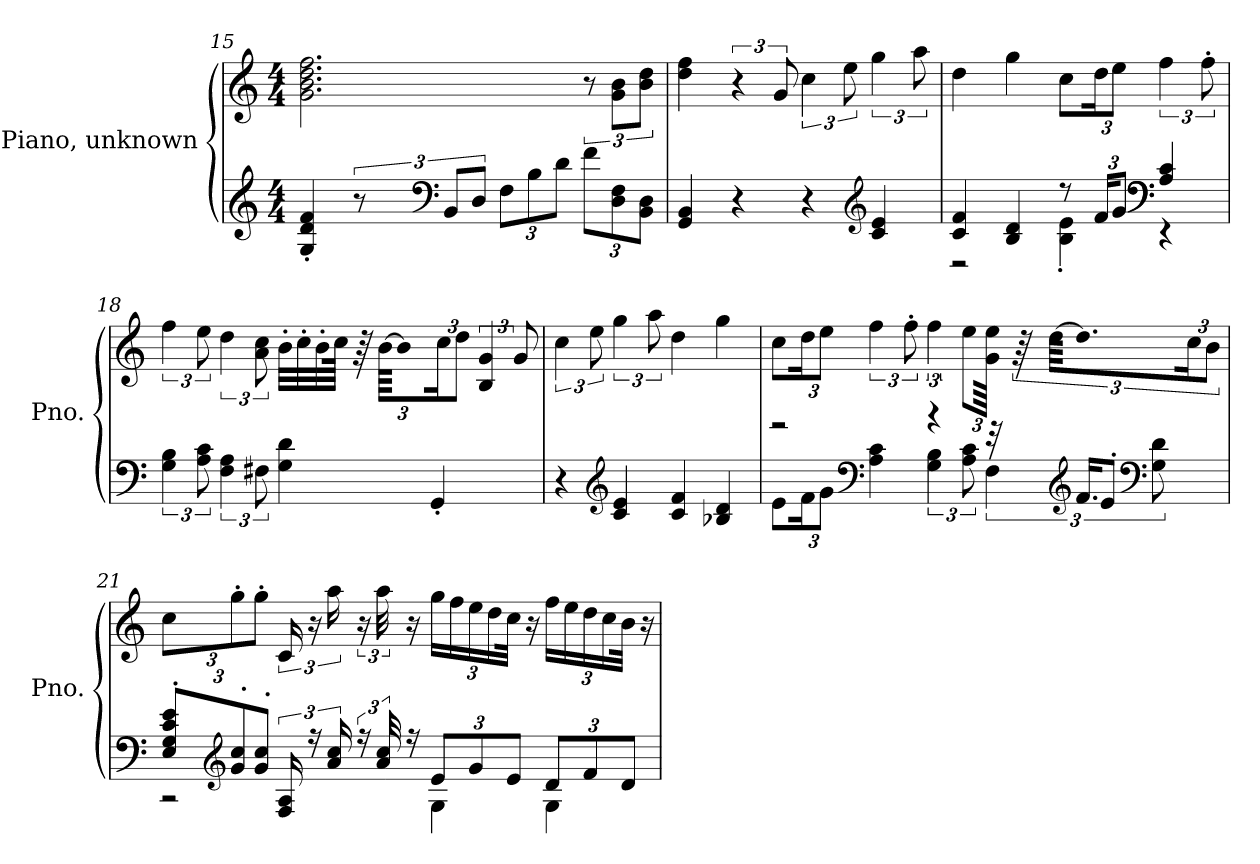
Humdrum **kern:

**kern	**kern
*part1	*part1
*staff2	*staff1
*I"Piano, unknown	*
*I'Pno.	*
*clefG2	*clefG2
*k[]	*k[]
*M4/4	*M4/4
=15	=15
4G/' 4d/' 4f/'	2.g\ 2.b\ 2.dd\ 2.ff\
12r	.
*clefF4	*
12BB/L	.
12D/J	.
*Xbrackettup	*
12F\L	.
12B\	.
12d\J	.
12f\L	12r
12D\ 12F\	12g\ 12b\L
12BB\ 12D\J	12b\ 12dd\J
!!LO:LB:g=z
=16	=16
4GG/ 4BB/	4dd\ 4ff\
4r	6r
.	12g/
4r	6cc\
.	12ee\
*clefG2	*
4c/ 4e/	6gg\
.	12aa\
=17	=17
*^	*
4c/ 4f/	2r	4dd\
4B/ 4d/	.	4gg\
8r	4B\' 4e\'	8cc\L
*	*	*Xbrackettup
24f/KL	.	24dd\K
12g/J	.	12ee\J
*clefF4	*	*
*	*	*brackettup
4A/ 4c/	4r	6ff\
.	.	12ff'\
*v	*v	*
=18	=18
*brackettup	*
6G\ 6B\	6ff\
12A\ 12c\	12ee\
6F\ 6A\	6dd\
12F#X\	12a\ 12cc\
*	*Xbrackettup
4G\ 4d\	48b'\LLL
.	48cc'\
.	48b'\
*	*brackettup
.	96cc\JJJk
.	96r
.	[96b\KLLL
.	32b\J]
*	*Xbrackettup
.	24cc\J
.	12dd\J
*	*brackettup
4GG'/	6B/ 6g/
.	12g/
=19	=19
4r	6cc\
.	12ee\
*clefG2	*
4c/ 4e/	6gg\
.	12aa\
4c/ 4f/	4dd\
4B-X/ 4d/	4gg\
!!LO:LB:g=z
=20	=20
*^	*
2r	8e\L	8cc\L
*	*Xbrackettup	*Xbrackettup
.	24f\K	24dd\K
.	12g\J	12ee\J
*clefF4	*	*
*	*	*brackettup
.	4A\ 4c\	6ff\
.	.	12ff'\
*	*brackettup	*
4r	6G\ 6B\	6ff\
.	12A\ 12c\	12ee\L
32r	6F\	96g\ 96ee\Jkkk
.	.	96r
.	.	[96dd\KKLL
*clefG2	*	*
16.f/KL	.	16.dd\]
*	*	*Xbrackettup
8e'/J	.	24cc\J
*clefF4	*	*
.	12G\ 12d\	12b\J
=21	=21	=21
*Xbrackettup	*	*
12E/' 12G/' 12c/' 12e/'L	2r	12cc\L
*clefG2	*	*
12g/' 12cc/'	.	12gg'\
12g/' 12cc/'J	.	12gg'\J
*brackettup	*	*brackettup
24F/ 24A/	.	24c/
24r	.	24r
24a/ 24cc/	.	24aa\
24r	.	24r
48a/ 48cc/	.	48aa\
16r	.	16r
*Xbrackettup	*	*Xbrackettup
12e/L	4G\	24gg\LL
.	.	24ff\
12g/	.	24ee\
.	.	24dd\
12e/J	.	48cc\JJk
.	.	16r
12d/L	4G\	24ff\LL
.	.	24ee\
12f/	.	24dd\
.	.	24cc\
12d/J	.	48b\JJk
.	.	16r
*v	*v	*
=	=
*-	*-
